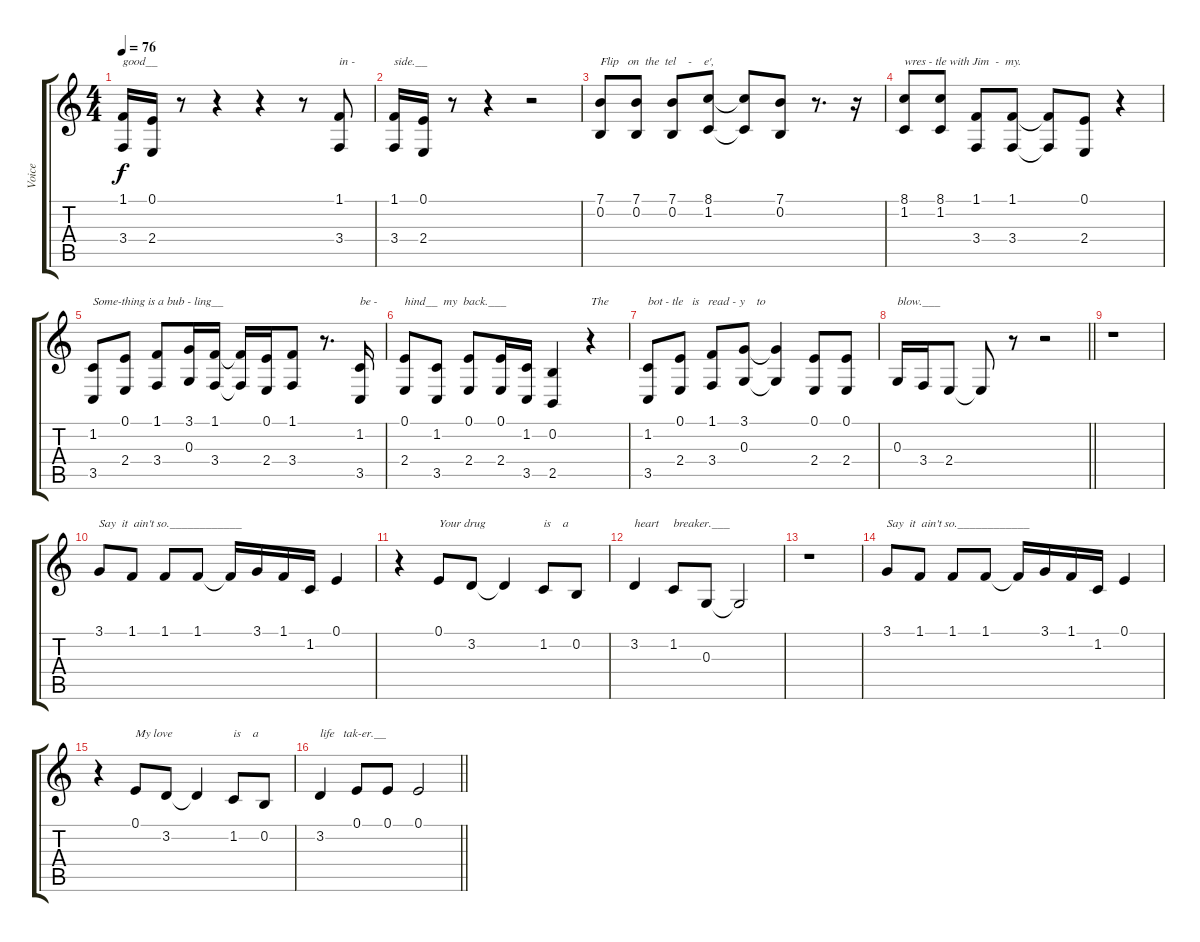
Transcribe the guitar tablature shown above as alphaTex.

\track ("Voice" "Voice") {instrument lead2sawtooth}
\staff {score tabs}
\tuning (E4 B3 G3 D3 A2 E2) {hide}
\ts (4 4)
\tempo 76
\clef g2
\ks c
(1.1 3.4).16{txt "good__" dy f} (0.1 2.4).16 r.8 r.4 r.4 r.8 (1.1 3.4).8{txt "in - "} |
(1.1 3.4).16{txt "side.__"} (0.1 2.4).16 r.8 r.4 r.2 |
(7.1 0.2).8{txt "Flip   on  the  tel    -    e',"} (7.1 0.2).8 (7.1 0.2).8 (8.1 1.2).8 (8.1{t} 1.2{t}).8 (7.1 0.2).8 r.8{d} r.16 |
(8.1 1.2).8{txt "wres - tle with Jim  -  my."} (8.1 1.2).8 (1.1 3.4).8 (1.1 3.4).8 (1.1{t} 3.4{t}).8 (0.1 2.4).8 r.4 |
(1.2 3.5).8{txt "Some-thing is a bub - ling__"} (0.1 2.4).8 (1.1 3.4).8 (3.1 0.3).16 (1.1 3.4).16 (1.1{t} 3.4{t}).16 (0.1 2.4).16 (1.1 3.4).8 r.8{d} (1.2 3.5).16{txt "be - "} |
(0.1 2.4).8{txt "hind__  my  back.___"} (1.2 3.5).8 (0.1 2.4).8 (0.1 2.4).16 (1.2 3.5).16 (0.2 2.5).4 r.4{txt "The"} |
(1.2 3.5).8{txt "bot - tle   is   read - y    to"} (0.1 2.4).8 (1.1 3.4).8 (3.1 0.3).8 (3.1{t} 0.3{t}).4 (0.1 2.4).8 (0.1 2.4).8 |
\barLineRight lightlight
0.3.16{txt "blow.___"} 3.4.16 2.4.8 2.4{t}.8 r.8 r.2 |
r.1 |
3.1.8{txt "Say  it  ain't so.____________"} 1.1.8 1.1.8 1.1.8 1.1{t}.16 3.1.16 1.1.16 1.2.16 0.1.4 |
r.4 0.1.8{txt "Your drug"} 3.2.8 3.2{t}.4 1.2.8{txt "is    a"} 0.2.8 |
3.2.4{txt "heart"} 1.2.8{txt "breaker.___"} 0.3.8 0.3{t}.2 |
r.1 |
3.1.8{txt "Say  it  ain't so.____________"} 1.1.8 1.1.8 1.1.8 1.1{t}.16 3.1.16 1.1.16 1.2.16 0.1.4 |
r.4 0.1.8{txt "My love"} 3.2.8 3.2{t}.4 1.2.8{txt "is    a"} 0.2.8 |
\barLineRight lightlight
3.2.4{txt "life   tak-er.__"} 0.1.8 0.1.8 0.1.2
